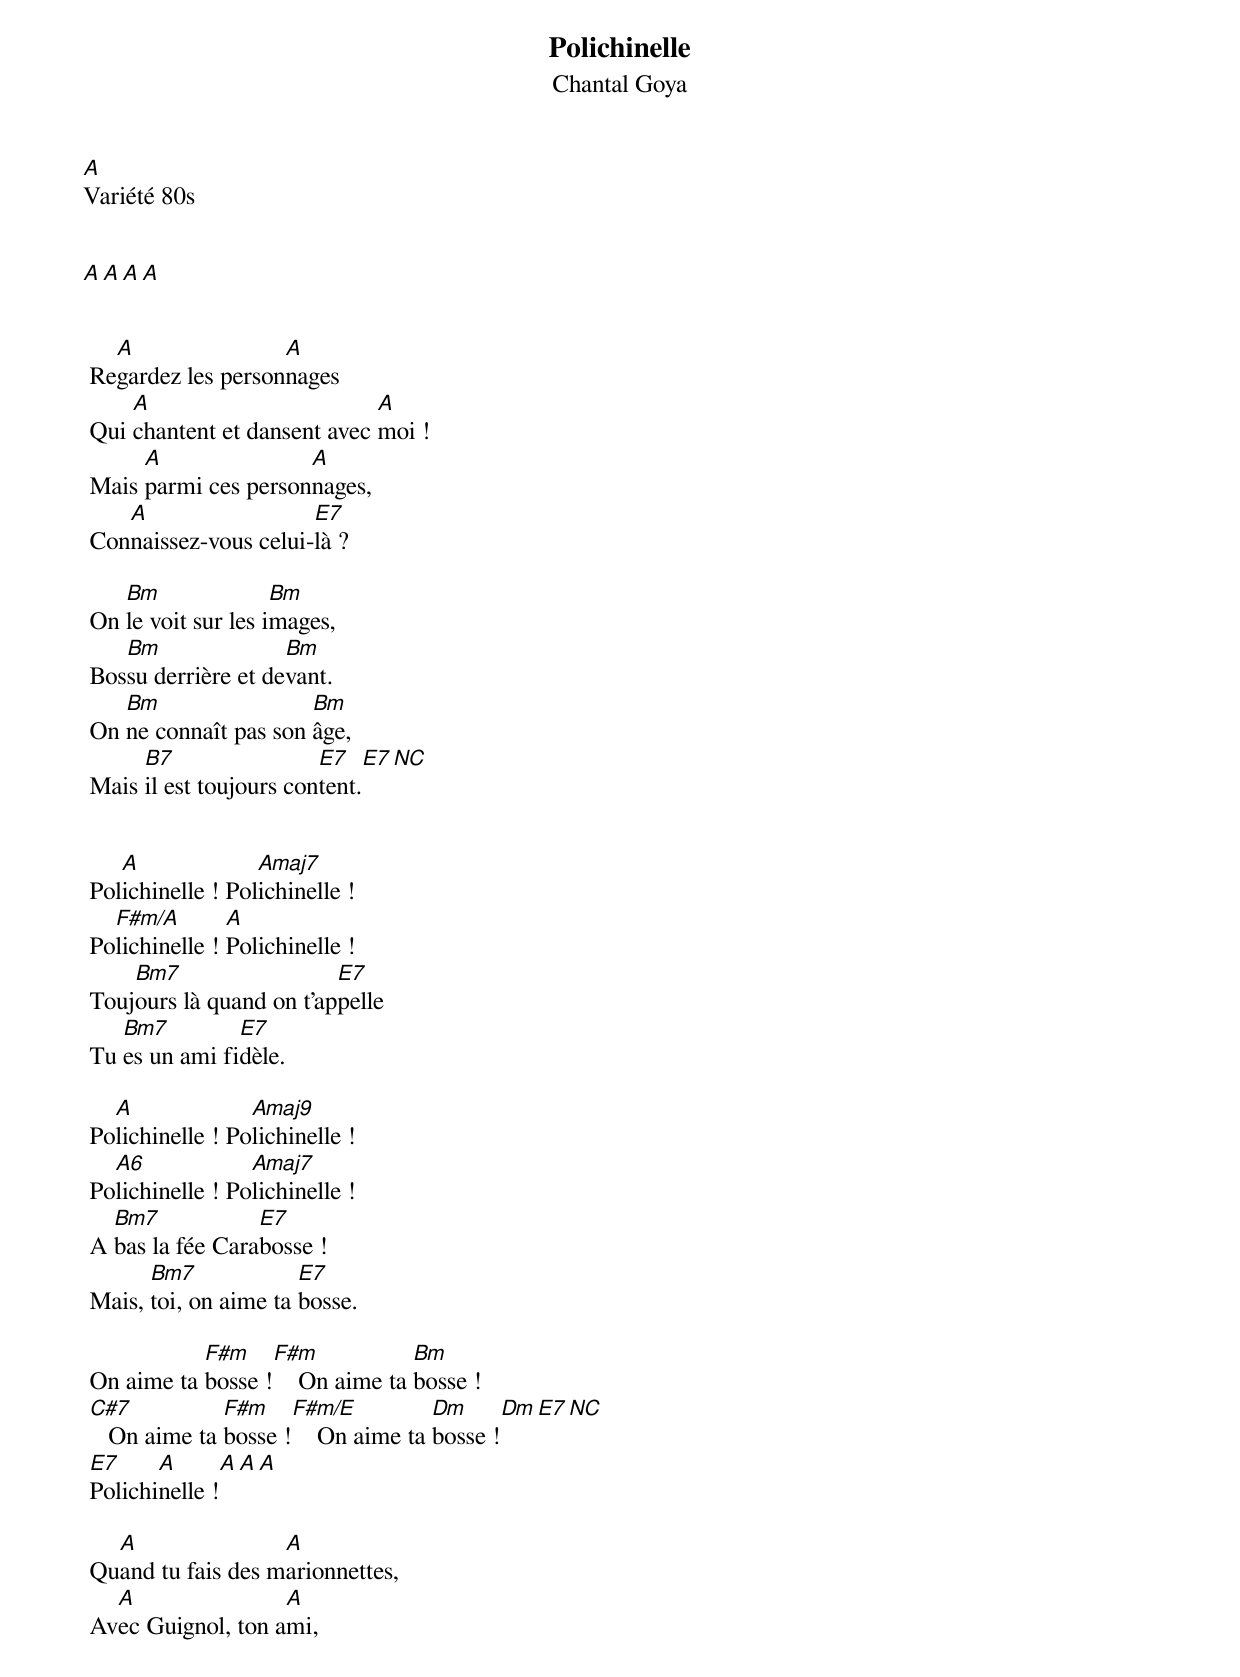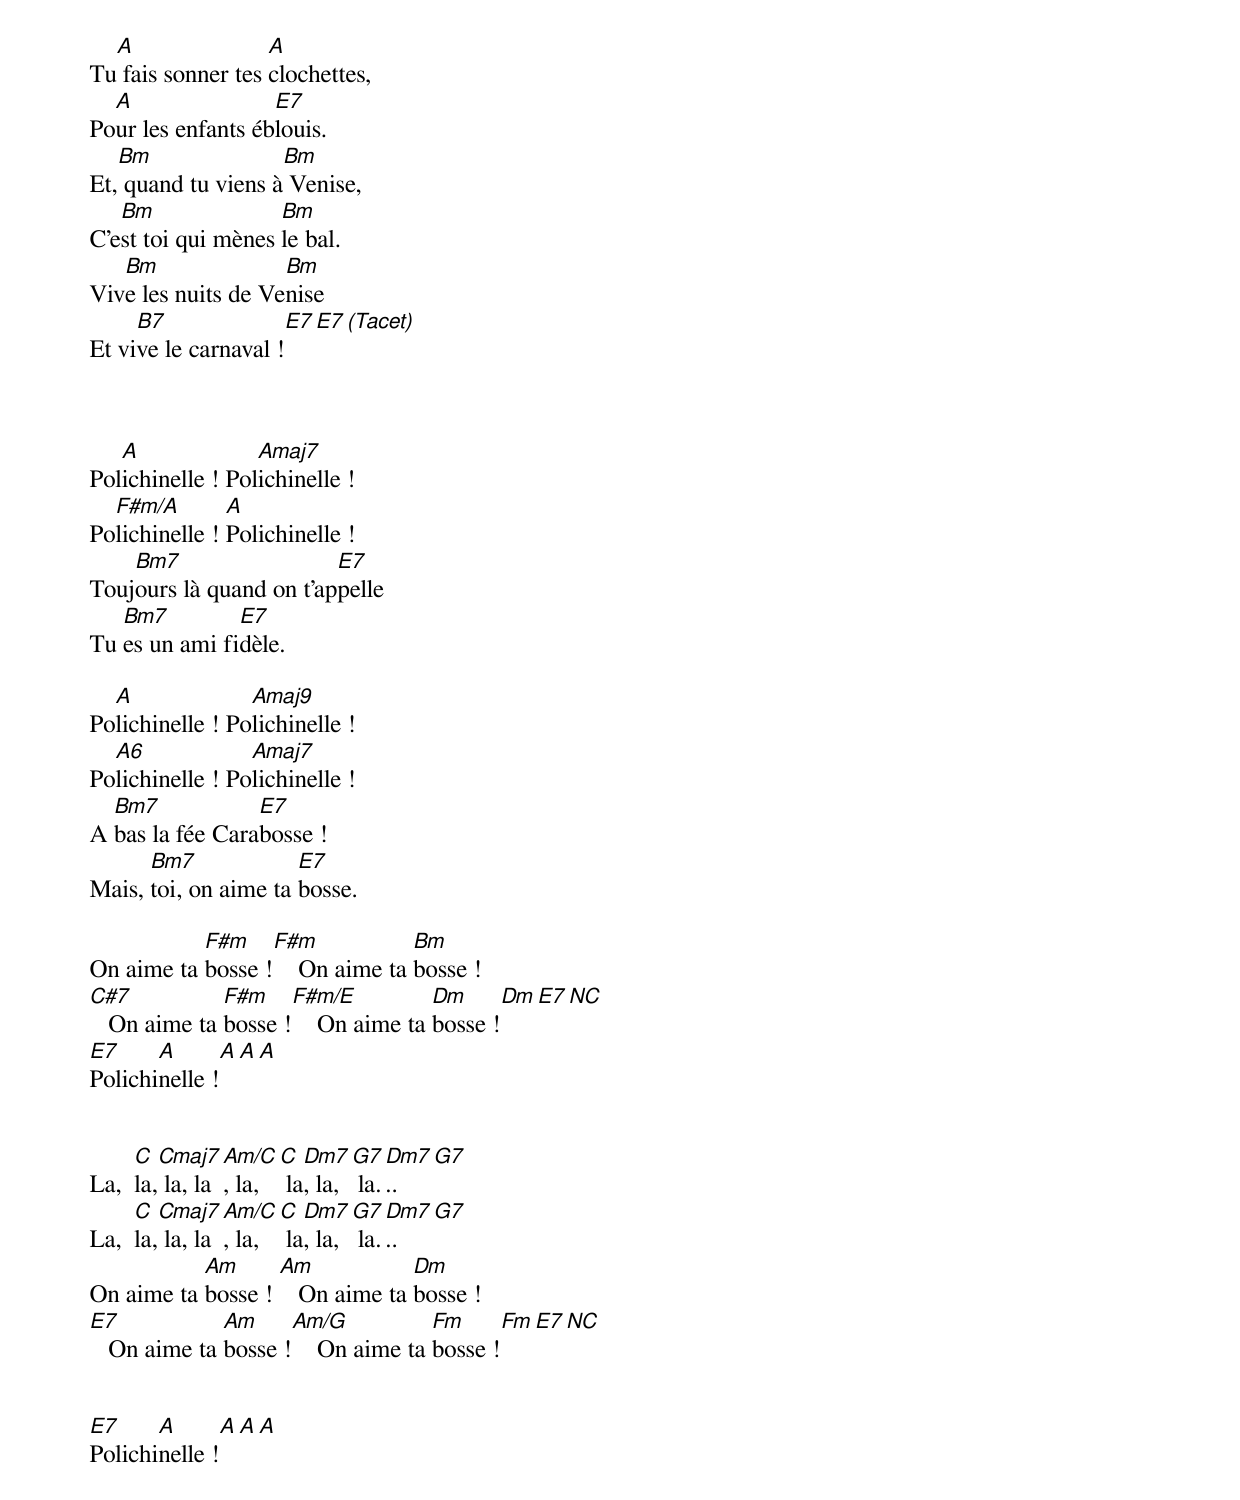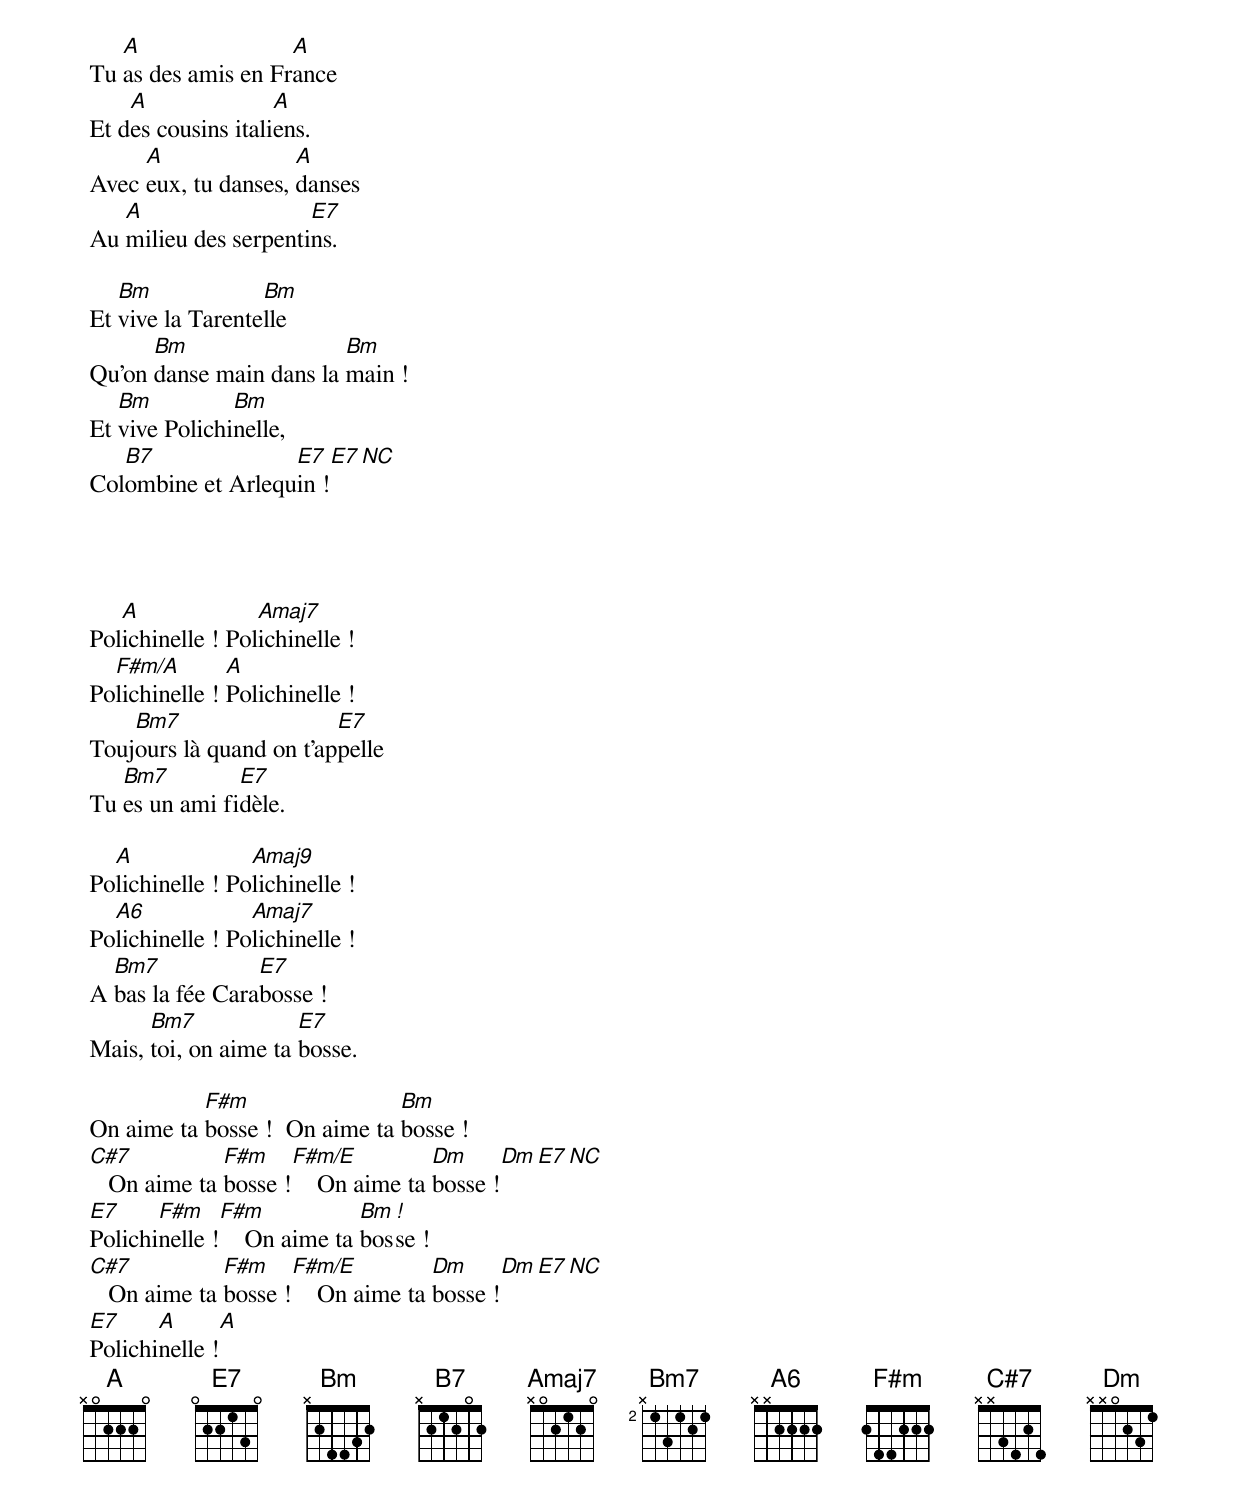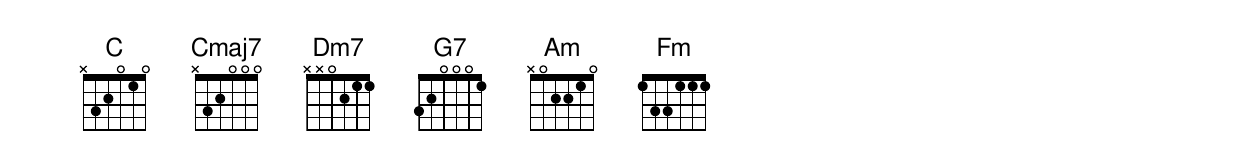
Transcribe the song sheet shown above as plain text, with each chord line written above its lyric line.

Polichinelle
Chantal Goya
A
Variété 80s


A  A  A  A


   A                A
 Regardez les personnages
     A                        A
 Qui chantent et dansent avec moi !
      A               A
 Mais parmi ces personnages,
    A                  E7
 Connaissez-vous celui-là ?

    Bm               Bm
 On le voit sur les images,
    Bm               Bm
 Bossu derrière et devant.
    Bm                 Bm
 On ne connaît pas son âge,
      B7                 E7    E7 NC
 Mais il est toujours content.


    A              Amaj7
 Polichinelle ! Polichinelle !
   F#m/A        A
 Polichinelle ! Polichinelle !
     Bm7                  E7
 Toujours là quand on t'appelle
    Bm7         E7
 Tu es un ami fidèle.

   A              Amaj9
 Polichinelle ! Polichinelle !
   A6             Amaj7
 Polichinelle ! Polichinelle !
   Bm7            E7
 A bas la fée Carabosse !
       Bm7             E7
 Mais, toi, on aime ta bosse.

            F#m    F#m            Bm
 On aime ta bosse !    On aime ta bosse !
 C#7           F#m    F#m/E          Dm     Dm  E7 NC
    On aime ta bosse !    On aime ta bosse !
 E7     A        A  A  A
 Polichinelle !

   A                A
 Quand tu fais des marionnettes,
   A                A
 Avec Guignol, ton ami,
   A                A
 Tu fais sonner tes clochettes,
   A                E7
 Pour les enfants éblouis.
    Bm               Bm
 Et, quand tu viens à Venise,
    Bm               Bm
 C'est toi qui mènes le bal.
    Bm               Bm
 Vive les nuits de Venise
      B7                 E7    E7 (Tacet)
 Et vive le carnaval !



    A              Amaj7
 Polichinelle ! Polichinelle !
   F#m/A        A
 Polichinelle ! Polichinelle !
     Bm7                  E7
 Toujours là quand on t'appelle
    Bm7         E7
 Tu es un ami fidèle.

   A              Amaj9
 Polichinelle ! Polichinelle !
   A6             Amaj7
 Polichinelle ! Polichinelle !
   Bm7            E7
 A bas la fée Carabosse !
       Bm7             E7
 Mais, toi, on aime ta bosse.

            F#m    F#m            Bm
 On aime ta bosse !    On aime ta bosse !
 C#7           F#m    F#m/E          Dm     Dm  E7 NC
    On aime ta bosse !    On aime ta bosse !
 E7     A        A  A  A
 Polichinelle !


      C  Cmaj7  Am/C  C  Dm7  G7  Dm7  G7
 La,  la, la, la, la,  la, la, la...
      C  Cmaj7  Am/C  C  Dm7  G7  Dm7  G7
 La,  la, la, la, la,  la, la, la...
            Am      Am            Dm
 On aime ta bosse !    On aime ta bosse !
 E7            Am     Am/G           Fm     Fm  E7 NC
    On aime ta bosse !    On aime ta bosse !


 E7     A        A  A  A
 Polichinelle !


    A                A
 Tu as des amis en France
     A               A
 Et des cousins italiens.
      A               A
 Avec eux, tu danses, danses
    A                  E7
 Au milieu des serpentins.

    Bm             Bm
 Et vive la Tarentelle
       Bm                 Bm
 Qu'on danse main dans la main !
    Bm          Bm
 Et vive Polichinelle,
    B7              E7    E7 NC
 Colombine et Arlequin !




    A              Amaj7
 Polichinelle ! Polichinelle !
   F#m/A        A
 Polichinelle ! Polichinelle !
     Bm7                  E7
 Toujours là quand on t'appelle
    Bm7         E7
 Tu es un ami fidèle.

   A              Amaj9
 Polichinelle ! Polichinelle !
   A6             Amaj7
 Polichinelle ! Polichinelle !
   Bm7            E7
 A bas la fée Carabosse !
       Bm7             E7
 Mais, toi, on aime ta bosse.

            F#m                 Bm
 On aime ta bosse !  On aime ta bosse !
 C#7           F#m    F#m/E          Dm     Dm  E7 NC
    On aime ta bosse !    On aime ta bosse !
 E7     F#m    F#m            Bm !
 Polichinelle !    On aime ta bosse !
 C#7           F#m    F#m/E          Dm     Dm  E7 NC
    On aime ta bosse !    On aime ta bosse !
 E7     A       A
 Polichinelle !
